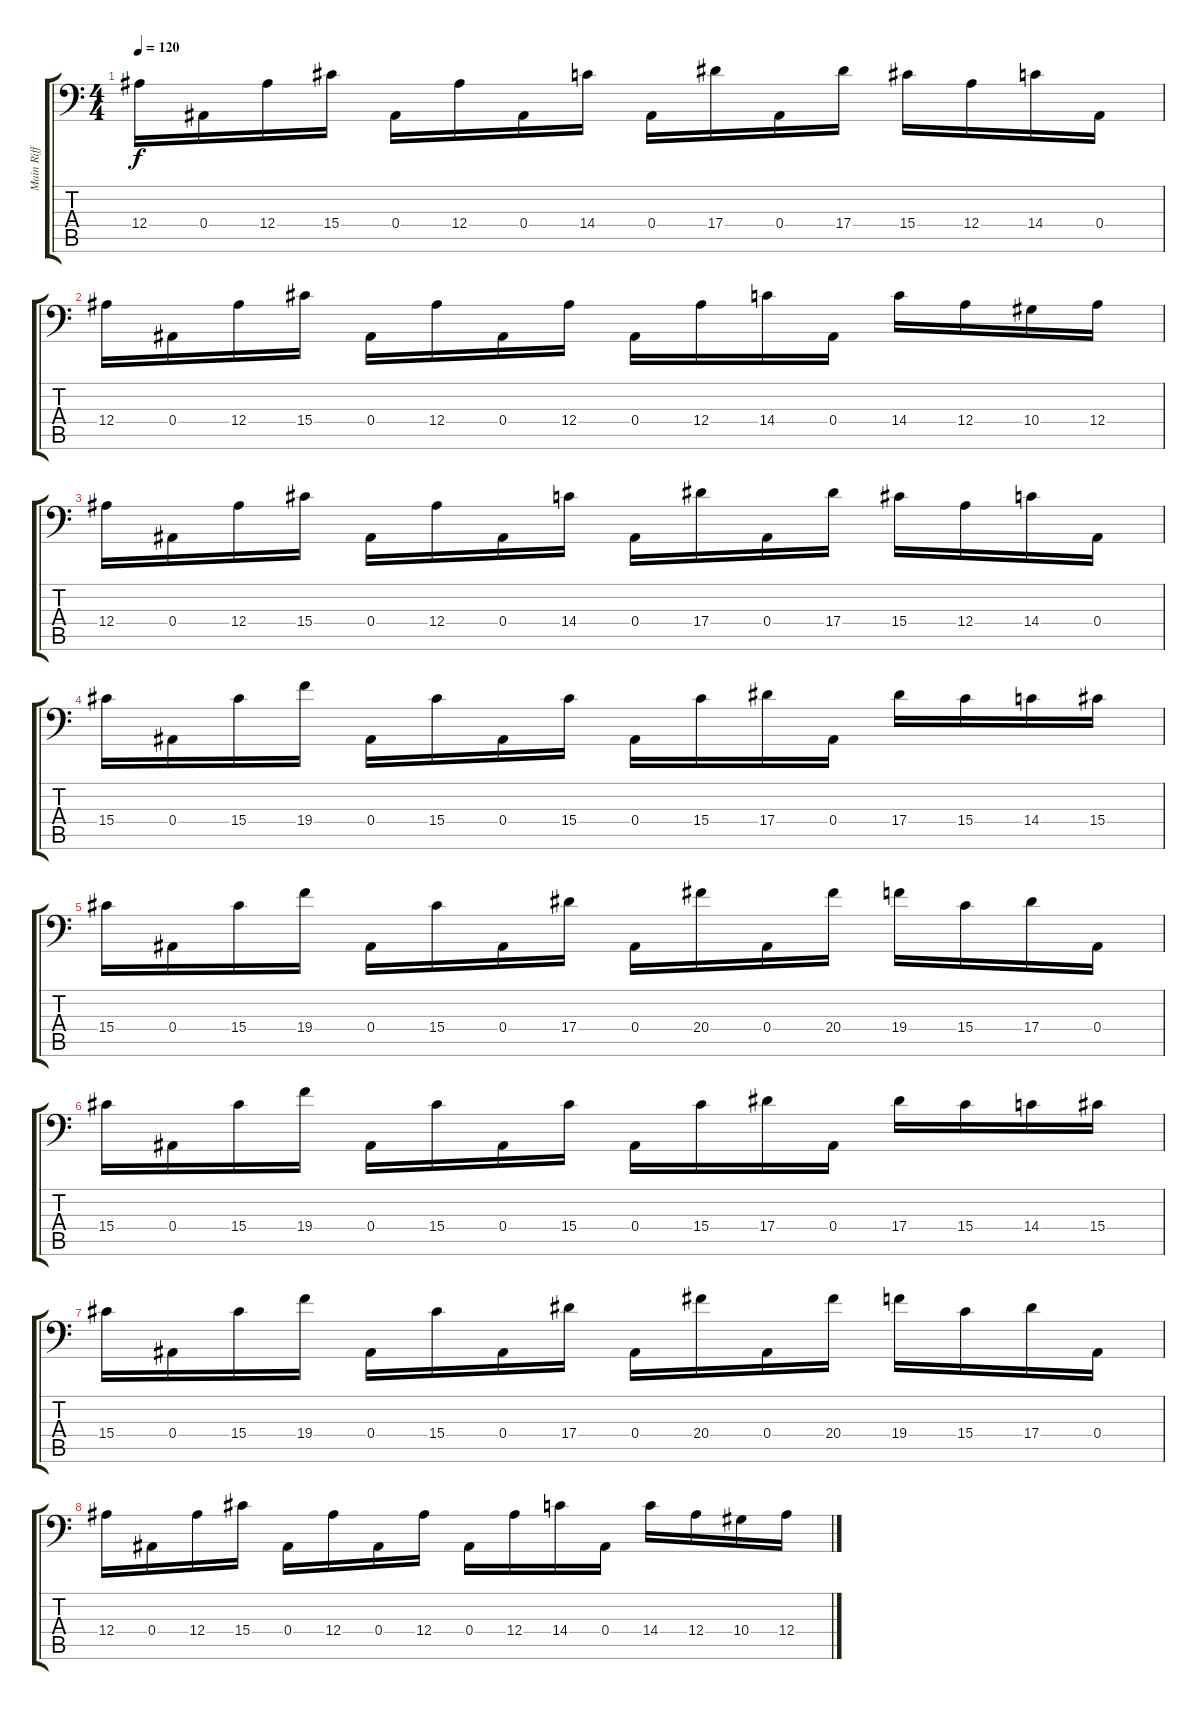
\track ("Main Riff Harmonics" "Main Riff ") {instrument frenchhorn}
\staff {score tabs}
\tuning (C4 G3 Eb3 Bb2 F2 Bb1) {hide}
\ts (4 4)
\tempo 120
\clef f4
\ks c
12.4.16{dy f} 0.4.16 12.4.16 15.4.16 0.4.16 12.4.16 0.4.16 14.4.16 0.4.16 17.4.16 0.4.16 17.4.16 15.4.16 12.4.16 14.4.16 0.4.16 |
12.4.16 0.4.16 12.4.16 15.4.16 0.4.16 12.4.16 0.4.16 12.4.16 0.4.16 12.4.16 14.4.16 0.4.16 14.4.16 12.4.16 10.4.16 12.4.16 |
12.4.16 0.4.16 12.4.16 15.4.16 0.4.16 12.4.16 0.4.16 14.4.16 0.4.16 17.4.16 0.4.16 17.4.16 15.4.16 12.4.16 14.4.16 0.4.16 |
15.4.16 0.4.16 15.4.16 19.4.16 0.4.16 15.4.16 0.4.16 15.4.16 0.4.16 15.4.16 17.4.16 0.4.16 17.4.16 15.4.16 14.4.16 15.4.16 |
15.4.16 0.4.16 15.4.16 19.4.16 0.4.16 15.4.16 0.4.16 17.4.16 0.4.16 20.4.16 0.4.16 20.4.16 19.4.16 15.4.16 17.4.16 0.4.16 |
15.4.16 0.4.16 15.4.16 19.4.16 0.4.16 15.4.16 0.4.16 15.4.16 0.4.16 15.4.16 17.4.16 0.4.16 17.4.16 15.4.16 14.4.16 15.4.16 |
15.4.16 0.4.16 15.4.16 19.4.16 0.4.16 15.4.16 0.4.16 17.4.16 0.4.16 20.4.16 0.4.16 20.4.16 19.4.16 15.4.16 17.4.16 0.4.16 |
12.4.16 0.4.16 12.4.16 15.4.16 0.4.16 12.4.16 0.4.16 12.4.16 0.4.16 12.4.16 14.4.16 0.4.16 14.4.16 12.4.16 10.4.16 12.4.16
